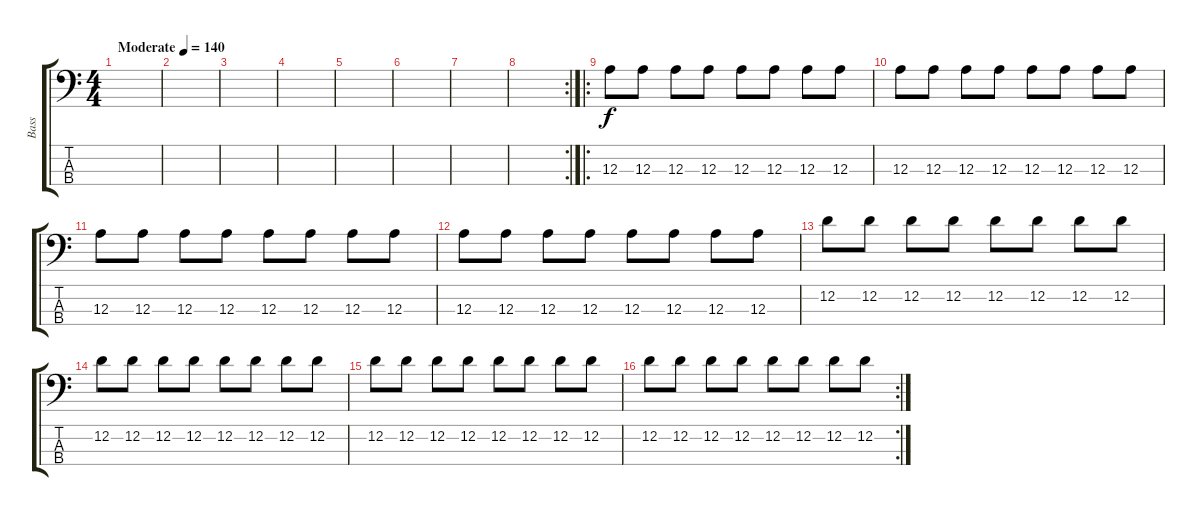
\track ("Bass" "Bass") {instrument electricbasspick}
\staff {score tabs}
\tuning (G2 D2 A1 E1) {hide}
\ts (4 4)
\tempo (140 "Moderate")
\clef f4
\ks c
|
|
|
|
|
|
|
\rc 2
|
\ro
12.3.8 12.3.8 12.3.8 12.3.8 12.3.8 12.3.8 12.3.8 12.3.8 |
12.3.8 12.3.8 12.3.8 12.3.8 12.3.8 12.3.8 12.3.8 12.3.8 |
12.3.8 12.3.8 12.3.8 12.3.8 12.3.8 12.3.8 12.3.8 12.3.8 |
12.3.8 12.3.8 12.3.8 12.3.8 12.3.8 12.3.8 12.3.8 12.3.8 |
12.2.8 12.2.8 12.2.8 12.2.8 12.2.8 12.2.8 12.2.8 12.2.8 |
12.2.8 12.2.8 12.2.8 12.2.8 12.2.8 12.2.8 12.2.8 12.2.8 |
12.2.8 12.2.8 12.2.8 12.2.8 12.2.8 12.2.8 12.2.8 12.2.8 |
\rc 2
12.2.8 12.2.8 12.2.8 12.2.8 12.2.8 12.2.8 12.2.8 12.2.8
